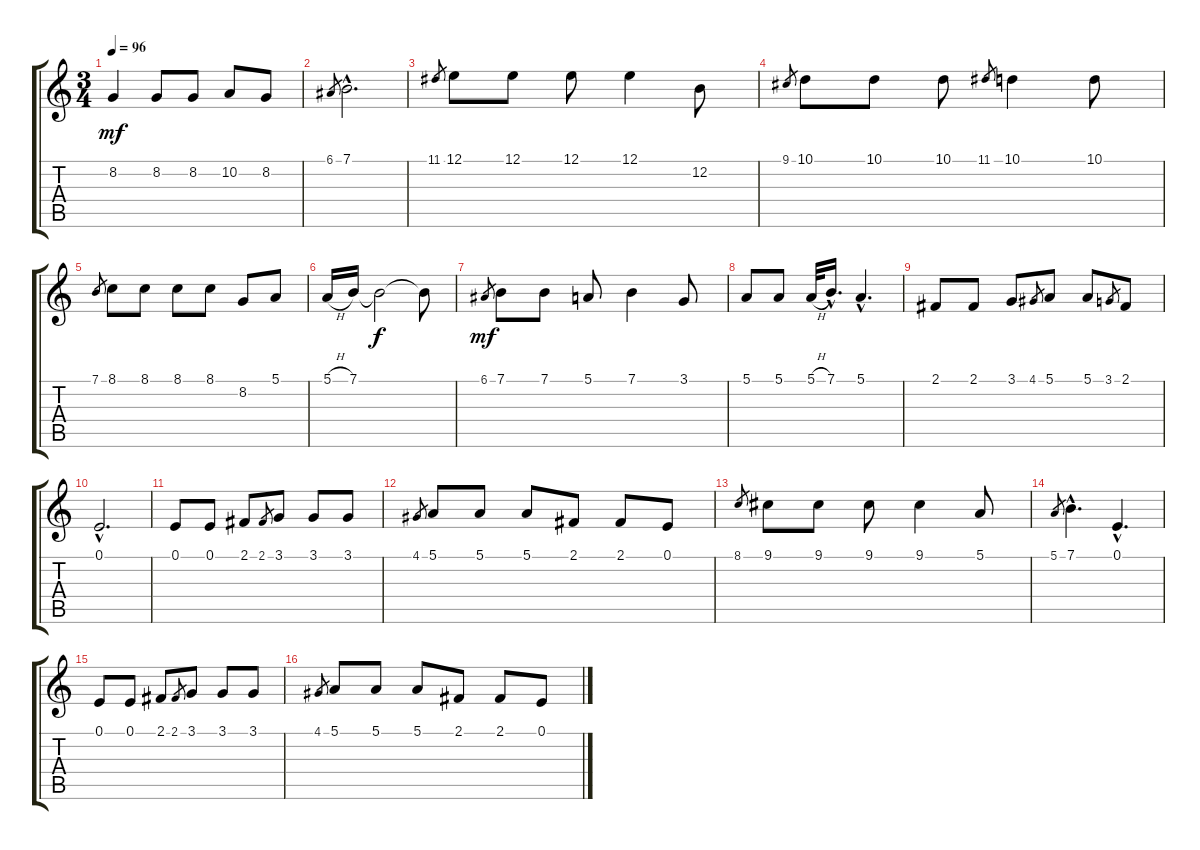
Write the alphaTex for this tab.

\track "" {instrument bagpipe}
\staff {score tabs}
\tuning (E4 B3 G3 D3 A2 E2) {hide}
\ts (3 4)
\tempo 96
\clef g2
\ks c
8.2.4{dy mf} 8.2.8 8.2.8 10.2.8 8.2.8 |
6.1.8{gr} 7.1{hac}.2{d} |
11.1.8{gr} 12.1.8 12.1.8 12.1.8 12.1.4 12.2.8 |
9.1.8{gr} 10.1.8 10.1.8 10.1.8 11.1.8{gr} 10.1.4 10.1.8 |
7.1.8{gr} 8.1.8 8.1.8 8.1.8 8.1.8 8.2.8 5.1.8 |
5.1{h}.16 7.1.16 7.1{t}.2{dy f} 7.1{t}.8 |
6.1.8{gr dy mf} 7.1.8 7.1.8 5.1.8 7.1.4 3.1.8 |
5.1.8 5.1.8 5.1{h}.32 7.1{hac}.16{d} 5.1{hac}.4{d} |
2.1.8 2.1.8 3.1.8 4.1.8{gr} 5.1.8 5.1.8 3.1.8{gr} 2.1.8 |
0.1{hac}.2{d} |
0.1.8 0.1.8 2.1.8 2.1.8{gr} 3.1.8 3.1.8 3.1.8 |
4.1.8{gr} 5.1.8 5.1.8 5.1.8 2.1.8 2.1.8 0.1.8 |
8.1.8{gr} 9.1.8 9.1.8 9.1.8 9.1.4 5.1.8 |
5.1.8{gr} 7.1{hac}.4{d} 0.1{hac}.4{d} |
0.1.8 0.1.8 2.1.8 2.1.8{gr} 3.1.8 3.1.8 3.1.8 |
4.1.8{gr} 5.1.8 5.1.8 5.1.8 2.1.8 2.1.8 0.1.8
